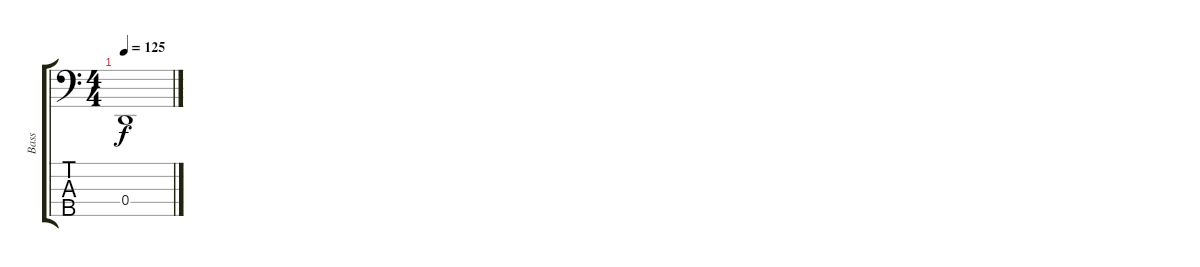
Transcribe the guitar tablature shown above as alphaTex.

\track ("Bass" "Bass") {instrument electricbassfinger}
\staff {score tabs}
\tuning (F2 C2 G1 D1 A0) {hide}
\ts (4 4)
\tempo 125
\clef f4
\ks c
0.4{t}.1{dy f}
